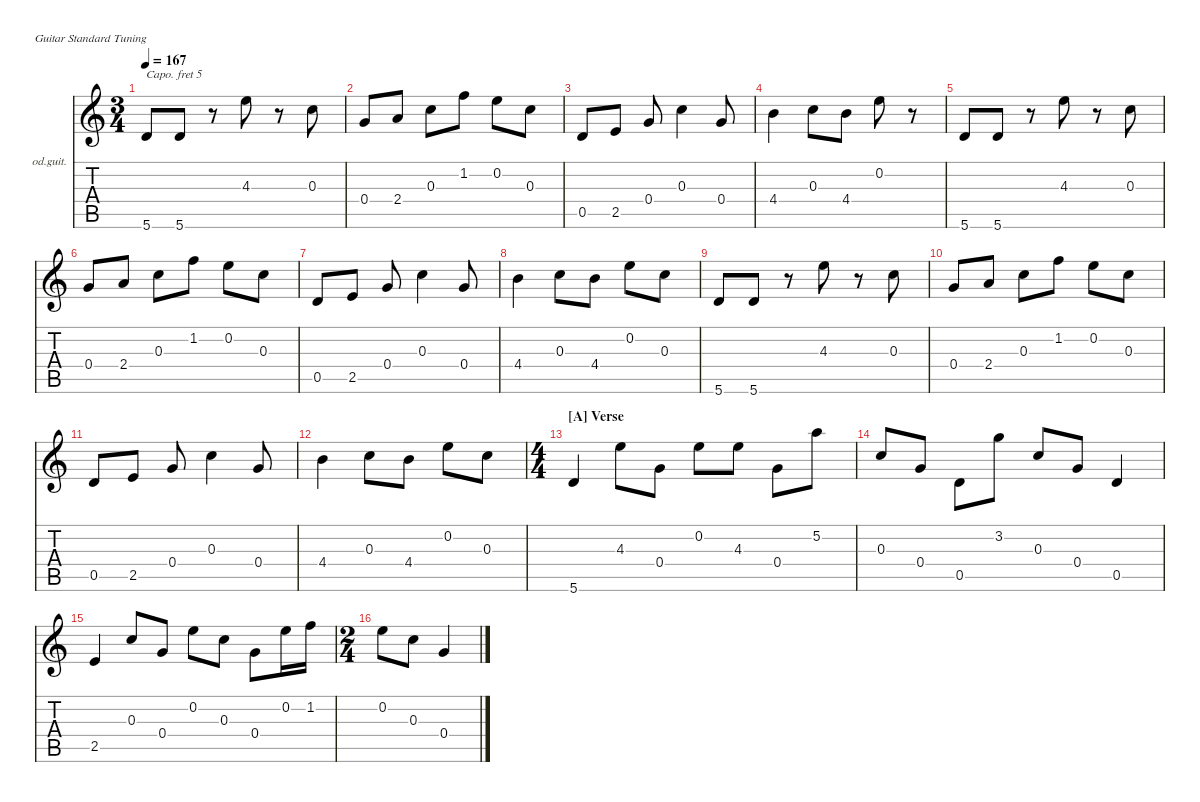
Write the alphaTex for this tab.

\hideDynamics
\bracketExtendMode nobrackets
\firstSystemTrackNameOrientation horizontal
\otherSystemsTrackNameOrientation horizontal
\track ("Main Gt." "od.guit.") {instrument overdrivenguitar}
\staff {score tabs}
\capo 5
\tuning (E4 B3 G3 D3 A2 E2)
\ts (3 4)
\tempo 167
\clef g2
\ks aminor
5.6.8{dy mf} 5.6.8 r.8 4.3.8 r.8 0.3.8 |
0.4.8 2.4.8 0.3.8 1.2.8 0.2.8 0.3.8 |
0.5.8 2.5.8 0.4.8 0.3.4 0.4.8 |
4.4.4 0.3.8 4.4.8 0.2.8 r.8 |
5.6.8 5.6.8 r.8 4.3.8 r.8 0.3.8 |
0.4.8 2.4.8 0.3.8 1.2.8 0.2.8 0.3.8 |
0.5.8 2.5.8 0.4.8 0.3.4 0.4.8 |
4.4.4 0.3.8 4.4.8 0.2.8 0.3.8 |
5.6.8 5.6.8 r.8 4.3.8 r.8 0.3.8 |
0.4.8 2.4.8 0.3.8 1.2.8 0.2.8 0.3.8 |
0.5.8 2.5.8 0.4.8 0.3.4 0.4.8 |
4.4.4 0.3.8 4.4.8 0.2.8 0.3.8 |
\ts (4 4)
\section ("A" "Verse")
5.6.4 4.3.8 0.4.8 0.2.8 4.3.8 0.4.8 5.2.8 |
0.3.8 0.4.8 0.5.8 3.2.8 0.3.8 0.4.8 0.5.4 |
2.5.4 0.3.8 0.4.8 0.2.8 0.3.8 0.4.8 0.2.16 1.2.16 |
\ts (2 4)
0.2.8 0.3.8 0.4.4
